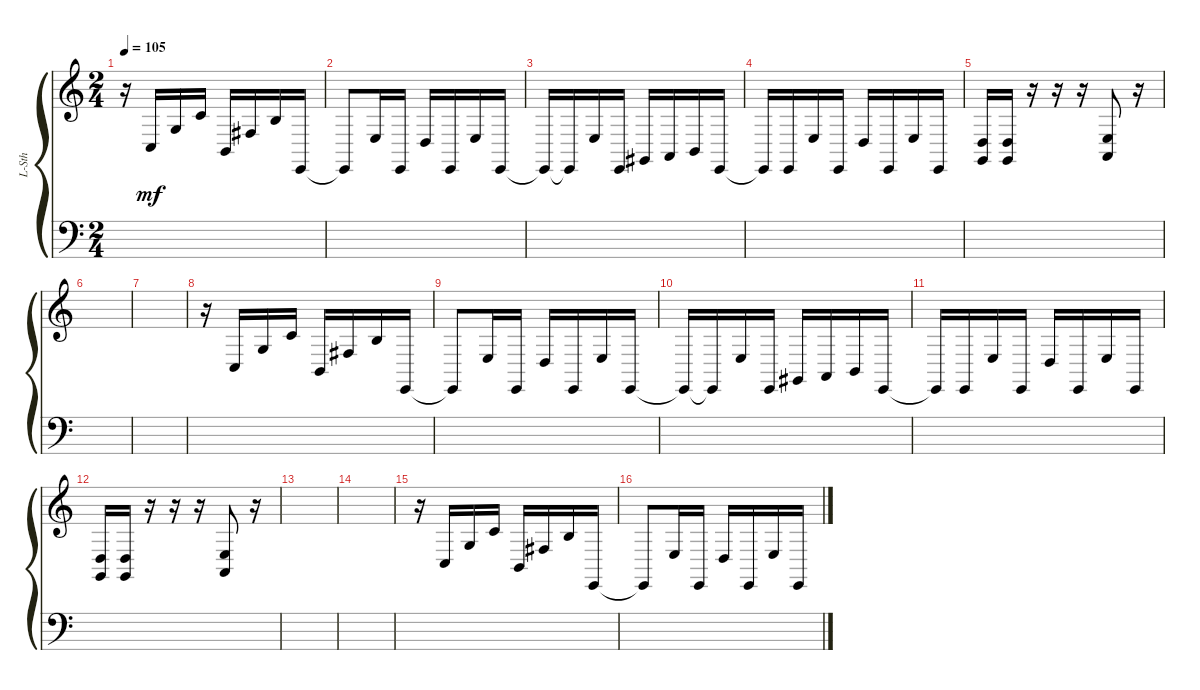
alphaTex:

\defaultSystemsLayout 4
\bracketExtendMode groupsimilarinstruments
\otherSystemsTrackNameOrientation horizontal
\track ("Mr. Hammer" "L-Sth") {instrument lead7fifths}
\staff {score}
\tuning (E4 B3 G3 D3 A2 E2)
\ts (2 4)
\tempo 105
\clef g2
\ks c
r.16{dy mf} 3.5.16 0.3.16 1.2.16 2.5.16 4.4{acc #}.16 0.2.16 0.6.16 |
0.6{t}.8 2.4.16 0.6.16 0.4.16 0.6.16 2.4.16 0.6.16 |
0.6{t}.16 0.6{t}.16 2.4.16 0.6.16 4.6{acc #}.16 5.6.16 2.5.16 0.6.16 |
0.6{t}.16 0.6.16 2.4.16 0.6.16 0.4.16 0.6.16 2.4.16 0.6.16 |
(3.6 0.4).16 (3.6 0.4).16 r.16 r.16 r.16 (0.5 2.4).8 r.16 |
|
|
r.16 3.5.16 0.3.16 1.2.16 2.5.16 4.4{acc #}.16 0.2.16 0.6.16 |
0.6{t}.8 2.4.16 0.6.16 0.4.16 0.6.16 2.4.16 0.6.16 |
0.6{t}.16 0.6{t}.16 2.4.16 0.6.16 4.6{acc #}.16 5.6.16 2.5.16 0.6.16 |
0.6{t}.16 0.6.16 2.4.16 0.6.16 0.4.16 0.6.16 2.4.16 0.6.16 |
(3.6 0.4).16 (3.6 0.4).16 r.16 r.16 r.16 (0.5 2.4).8 r.16 |
|
|
r.16 3.5.16 0.3.16 1.2.16 2.5.16 4.4{acc #}.16 0.2.16 0.6.16 |
0.6{t}.8 2.4.16 0.6.16 0.4.16 0.6.16 2.4.16 0.6.16
\staff {score}
\tuning (E4 B3 G3 D3 A2 E2)
\clef f4
\ottava regular
\simile none
\ks c
|
|
|
|
|
|
|
|
|
|
|
|
|
|
|
